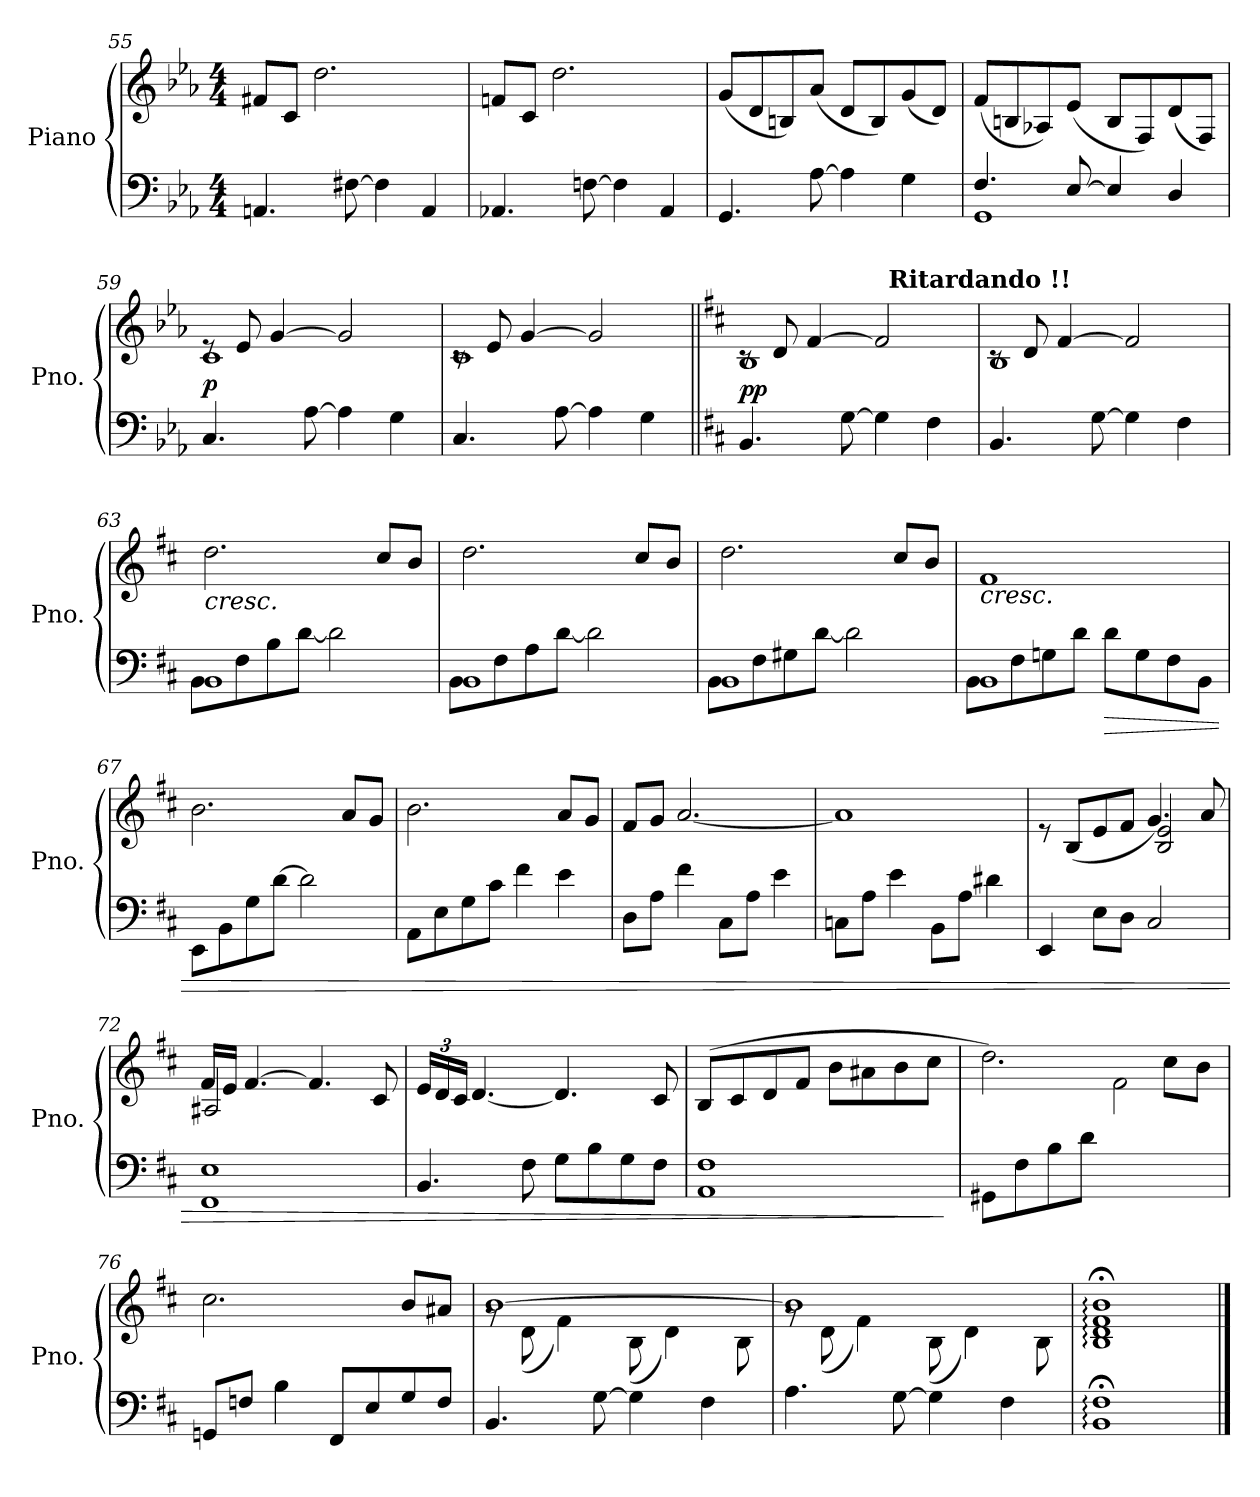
**kern	**kern	**dynam
*part1	*part1	*part1
*staff2	*staff1	*staff1/2
*I"Piano	*	*
*I'Pno.	*	*
*clefF4	*clefG2	*
*k[b-e-a-]	*k[b-e-a-]	*
*M4/4	*M4/4	*
=55	=55	=55
4.AAn/	8f#X/L	.
.	8c/J	.
.	2.dd\	.
[8F#X\	.	.
4F#\]	.	.
4AA/	.	.
=56	=56	=56
4.AA-X/	8fn/L	.
.	8c/J	.
.	2.dd\	.
[8Fn\	.	.
4F\]	.	.
4AA-/	.	.
!!LO:PB:g=z
=57	=57	=57
4.GG/	(8g/L	.
.	8d/	.
.	8Bn/)	.
[8A-\	(8a-/J	.
4A-\]	8d/L	.
.	8B/)	.
4G\	(8g/	.
.	8d/J)	.
=58	=58	=58
*^	*	*
4.F/	1GG	(8f/L	.
.	.	8Bn/	.
.	.	8A-X/)	.
[8E-/	.	(8e-/J	.
4E-/]	.	8B/L	.
.	.	8F/)	.
4D/	.	(8d/	.
.	.	8F/J)	.
*v	*v	*	*
=59	=59	=59
*	*^	*
!	!	!	!LO:DY:a=2
4.C/	8re	1c	p
.	8e-/	.	.
.	[4g/	.	.
[8A-\	.	.	.
4A-\]	2g/]	.	.
4G\	.	.	.
=60	=60	=60	=60
4.C/	8rc	1c	.
.	8e-/	.	.
.	[4g/	.	.
[8A-\	.	.	.
4A-\]	2g/]	.	.
4G\	.	.	.
!!LO:LB:g=z	!!
=61||	=61||	=61||	=61||
*k[f#c#]	*k[f#c#]	*	*
!	!	!	!LO:DY:a=2
4.BB/	8rc	1B	pp
.	8d/	.	.
.	[4f#/	.	.
[8G\	.	.	.
4G\]	2f#/]	.	.
4F#\	.	.	.
!!LO:REH:place=s1:b:B:enc=none:fs=10:t=Ritardando	!!
=62	=62	=62	=62
4.BB/	8rc	1B	.
.	8d/	.	.
.	[4f#/	.	.
[8G\	.	.	.
4G\]	2f#/]	.	.
4F#\	.	.	.
*	*v	*v	*
=63	=63	=63
*^	*	*
!	!	!	!LO:HP:b
1BB	8BB\L	2.dd\	<
.	8F#\	.	.
.	8B\	.	.
.	[8d\J	.	.
.	2d\]	.	.
.	.	8cc#/L	.
.	.	8b/J	.
=64	=64	=64	=64
1BB	8BB\L	2.dd\	.
.	8F#\	.	.
.	8A\	.	.
.	[8d\J	.	.
.	2d\]	.	.
.	.	8cc#/L	.
.	.	8b/J	.
=65	=65	=65	=65
1BB	8BB\L	2.dd\	.
.	8F#\	.	.
.	8G#X\	.	.
.	[8d\J	.	.
.	2d\]	.	.
.	.	8cc#/L	.
.	.	8b/J	.
!!LO:LB:g=z
=66	=66	=66	=66
!	!	!	!LO:HP:b
1BB	8BB\L	1f#	<
.	8F#\	.	.
.	8Gn\	.	.
.	8d\J	.	.
!	!	!	!LO:HP:b=2
.	8d\L	.	>
.	8G\	.	.
.	8F#\	.	.
.	8BB\J	.	.
*v	*v	*	*
.	.	[ [
=67	=67	=67
8EE\L	2.b\	.
8BB\	.	.
8G\	.	.
[8d\J	.	.
2d\]	.	.
.	8a/L	.
.	8g/J	.
=68	=68	=68
8AA\L	2.b\	.
8E\	.	.
8G\	.	.
8c#\J	.	.
4f#\	.	.
4e\	8a/L	.
.	8g/J	.
=69	=69	=69
8D\L	8f#/L	.
8A\J	8g/J	.
4f#\	[2.a/	.
8C#\L	.	.
8A\J	.	.
4e\	.	.
=70	=70	=70
8Cn\L	1a]	.
8A\J	.	.
4e\	.	.
8BB\L	.	.
8A\J	.	.
4d#X\	.	.
!!LO:LB:g=z
=71	=71	=71
*	*^	*
4EE/	8re	2ryy	.
.	(8B/L	.	.
8E\L	8e/	.	.
8D\J	8f#/J	.	.
2C#/	4.g/)	2B/ 2e/	.
.	8a/	.	.
=72	=72	=72	=72
1FF# 1E	16f#/LL	2A#X/	.
.	16e/JJ	.	.
.	[4.f#/	.	.
.	4.f#/]	2ryy	.
.	8c#/	.	.
*	*v	*v	*
=73	=73	=73
*	*Xbrackettup	*
4.BB/	24e/LL	.
.	24d/	.
.	24c#/JJ	.
.	[4.d/	.
8F#\	.	.
8G\L	4.d/]	.
8B\	.	.
8G\	.	.
8F#\J	8c#/	.
=74	=74	=74
1AA 1F#	(8B/L	.
.	8c#/	.
.	8d/	.
.	8f#/J	.
.	8b\L	.
.	8a#X\	.
.	8b\	.
.	8cc#\J	.
.	.	]
!!LO:LB:g=z
=75	=75	=75
*	*^	*
(8GG#X\L	2.dd\)	2ryy	.
8F#\	.	.	.
8B\	.	.	.
8d\J	.	.	.
2ryy	.	2f#\)	.
.	8cc#\L	.	.
.	8b\J	.	.
*	*v	*v	*
=76	=76	=76
8GGn/L	2.cc#\	.
8Fn/J	.	.
4B\	.	.
8FF#/L	.	.
8E/	.	.
8G/	8b/L	.
8F/J	8a#X/J	.
=77	=77	=77
*	*^	*
4.BB/	[1b	8rg	.
.	.	(8d\	.
.	.	4f#\)	.
[8G\	.	.	.
4G\]	.	(8B\	.
.	.	4d\)	.
4F#\	.	.	.
.	.	8B\	.
=78	=78	=78	=78
4.A\	1b]	8rg	.
.	.	(8d\	.
.	.	4f#\)	.
[8G\	.	.	.
4G\]	.	(8B\	.
.	.	4d\)	.
4F#\	.	.	.
.	.	8B\	.
*	*v	*v	*
=79	=79	=79
1BB;: 1F#;:	1B;<: 1d;<: 1f#;<: 1b;<:	.
==	==	==
*-	*-	*-
